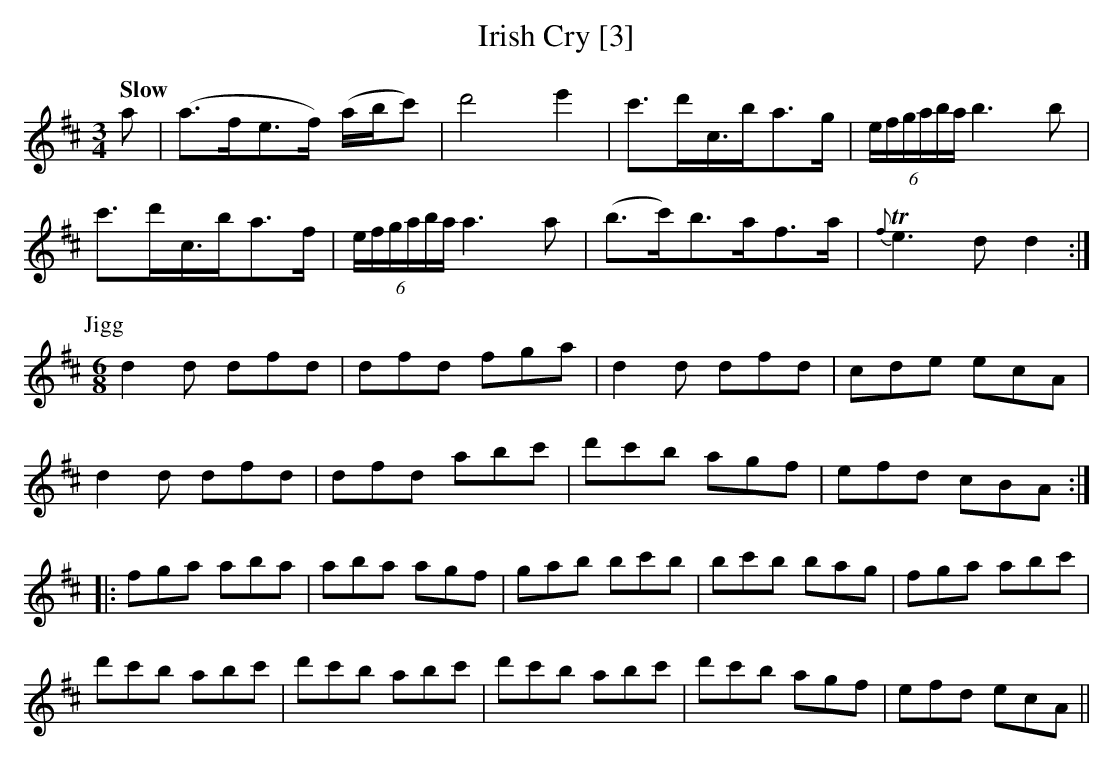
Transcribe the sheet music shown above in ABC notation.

X:1
T:Irish Cry [3]
M:3/4
L:1/8
Q:"Slow"
K:D
a|(a>fe>f) (a/b/c')|d'4 e'2|c'>d'c/>ba>g|(6e/f/g/a/b/a/ b3b|
c'>d'c/>ba>f|(6e/f/g/a/b/a/ a3a|(b>c')b>af>a|{f}Te3d d2:|
P:Jigg
M:6/8
L:1/8
d2d dfd|dfd fga|d2d dfd|cde ecA|
d2d dfd|dfd abc'|d'c'b agf|efd cBA:|
|:fga aba|aba agf|gab bc'b|bc'b bag|fga abc'|
d'c'b abc'|d'c'b abc'|d'c'b abc'|d'c'b agf|efd ecA||
